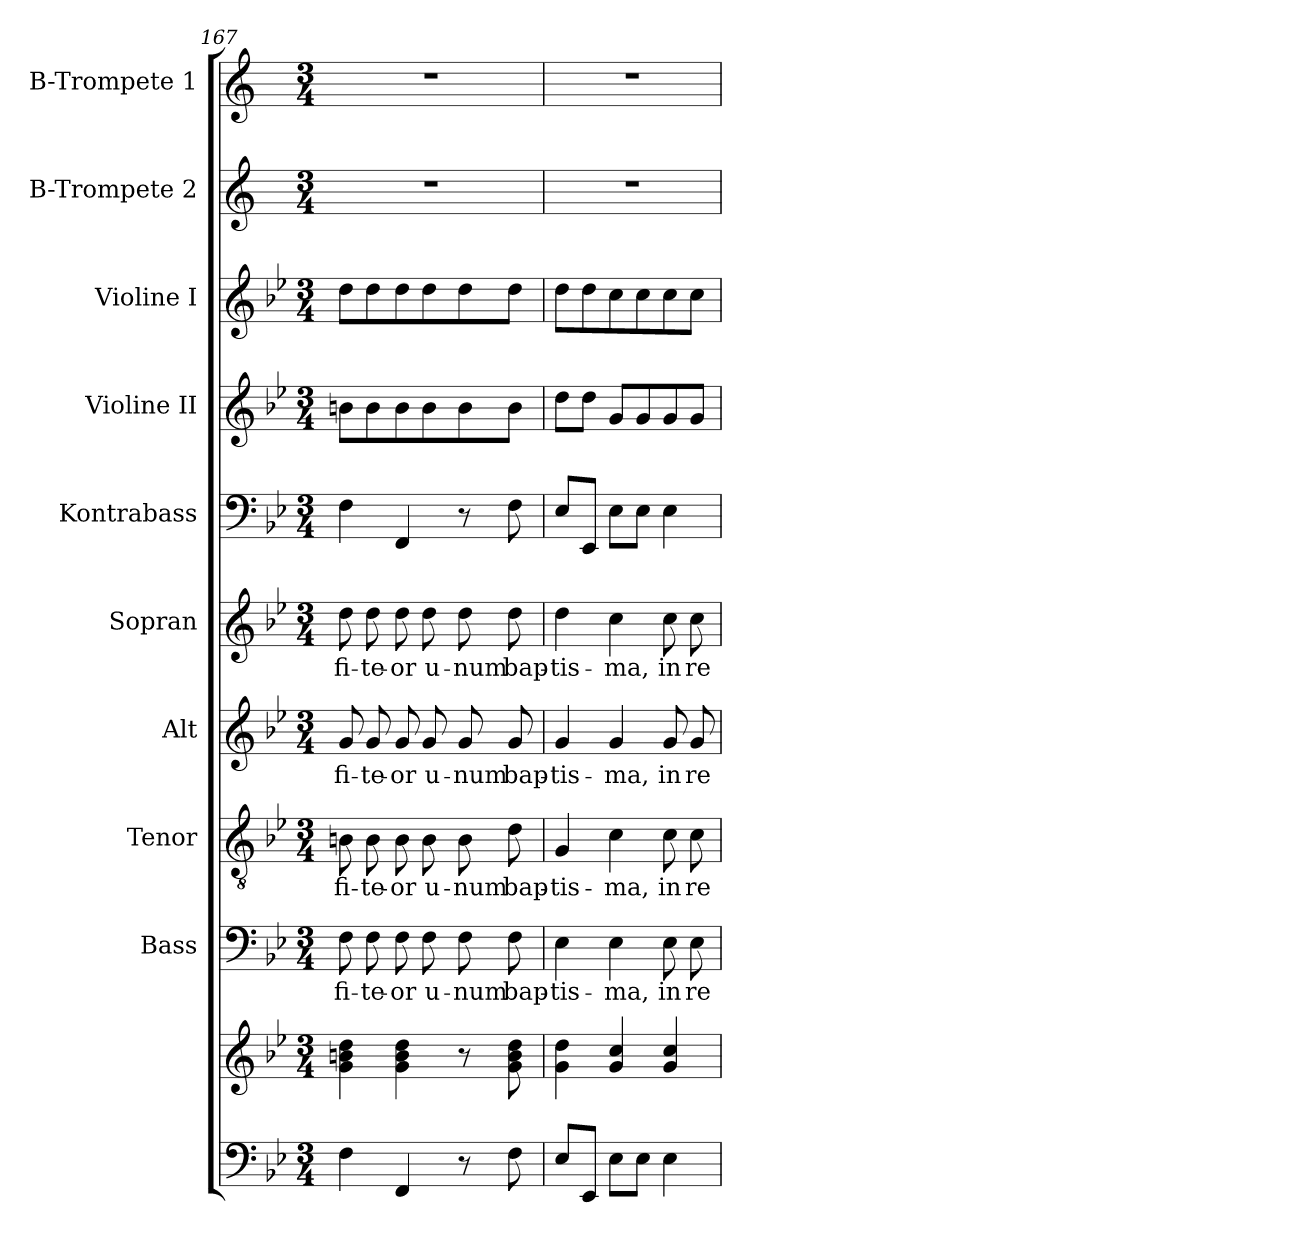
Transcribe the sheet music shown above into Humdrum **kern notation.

**kern	**kern	**kern	**text	**kern	**text	**kern	**text	**kern	**text	**kern	**kern	**kern	**kern	**kern
*part10	*part10	*part9	*part9	*part8	*part8	*part7	*part7	*part6	*part6	*part5	*part4	*part3	*part2	*part1
*staff11	*staff10	*staff9	*staff9	*staff8	*staff8	*staff7	*staff7	*staff6	*staff6	*staff5	*staff4	*staff3	*staff2	*staff1
*	*	*I"Bass	*	*I"Tenor	*	*I"Alt	*	*I"Sopran	*	*I"Kontrabass	*I"Violine II	*I"Violine I	*I"B-Trompete 2	*I"B-Trompete 1
*	*	*I'B.	*	*I'T.	*	*I'A.	*	*I'S.	*	*I'Kb.	*I'Vl. II	*I'Vl. I	*I'B Trp. 2	*I'B Trp. 1
*clefF4	*clefG2	*clefF4	*	*clefGv2	*	*clefG2	*	*clefG2	*	*clefF4	*clefG2	*clefG2	*clefG2	*clefG2
*	*	*	*	*	*	*	*	*	*	*ITrd7c12	*	*	*ITrd1c2	*ITrd1c2
*k[b-e-]	*k[b-e-]	*k[b-e-]	*	*k[b-e-]	*	*k[b-e-]	*	*k[b-e-]	*	*k[b-e-]	*k[b-e-]	*k[b-e-]	*k[b-e-]	*k[b-e-]
*B-:	*B-:	*B-:	*	*B-:	*	*B-:	*	*B-:	*	*B-:	*B-:	*B-:	*B-:	*B-:
*M3/4	*M3/4	*M3/4	*	*M3/4	*	*M3/4	*	*M3/4	*	*M3/4	*M3/4	*M3/4	*M3/4	*M3/4
=167	=167	=167	=167	=167	=167	=167	=167	=167	=167	=167	=167	=167	=167	=167
!	!	!	!LO:LY:b	!	!LO:LY:b	!	!LO:LY:b	!	!LO:LY:b	!	!	!	!	!
4F\	4g\ 4bn\ 4dd\	8F\	-fi-	8Bn\	-fi-	8g/	-fi-	8dd\	-fi-	4FF\	8bn\L	8dd\L	2.r	2.r
!	!	!	!LO:LY:b	!	!LO:LY:b	!	!LO:LY:b	!	!LO:LY:b	!	!	!	!	!
.	.	8F\	-te-	8B\	-te-	8g/	-te-	8dd\	-te-	.	8b\	8dd\	.	.
!	!	!	!LO:LY:b	!	!LO:LY:b	!	!LO:LY:b	!	!LO:LY:b	!	!	!	!	!
4FF/	4g\ 4b\ 4dd\	8F\	-or	8B\	-or	8g/	-or	8dd\	-or	4FFF/	8b\	8dd\	.	.
!	!	!	!LO:LY:b	!	!LO:LY:b	!	!LO:LY:b	!	!LO:LY:b	!	!	!	!	!
.	.	8F\	u-	8B\	u-	8g/	u-	8dd\	u-	.	8b\	8dd\	.	.
!	!	!	!LO:LY:b	!	!LO:LY:b	!	!LO:LY:b	!	!LO:LY:b	!	!	!	!	!
8r	8r	8F\	-num	8B\	-num	8g/	-num	8dd\	-num	8r	8b\	8dd\	.	.
!	!	!	!LO:LY:b	!	!LO:LY:b	!	!LO:LY:b	!	!LO:LY:b	!	!	!	!	!
8F\	8g\ 8b\ 8dd\	8F\	bap-	8d\	bap-	8g/	bap-	8dd\	bap-	8FF\	8b\J	8dd\J	.	.
=168	=168	=168	=168	=168	=168	=168	=168	=168	=168	=168	=168	=168	=168	=168
!	!	!	!LO:LY:b	!	!LO:LY:b	!	!LO:LY:b	!	!LO:LY:b	!	!	!	!	!
8E-/L	4g\ 4dd\	4E-\	-tis-	4G/	-tis-	4g/	-tis-	4dd\	-tis-	8EE-/L	8dd\L	8dd\L	2.r	2.r
8EE-/J	.	.	.	.	.	.	.	.	.	8EEE-/J	8dd\J	8dd\	.	.
!	!	!	!LO:LY:b	!	!LO:LY:b	!	!LO:LY:b	!	!LO:LY:b	!	!	!	!	!
8E-\L	4g/ 4cc/	4E-\	-ma,	4c\	-ma,	4g/	-ma,	4cc\	-ma,	8EE-\L	8g/L	8cc\	.	.
8E-\J	.	.	.	.	.	.	.	.	.	8EE-\J	8g/	8cc\	.	.
!	!	!	!LO:LY:b	!	!LO:LY:b	!	!LO:LY:b	!	!LO:LY:b	!	!	!	!	!
4E-\	4g/ 4cc/	8E-\	in	8c\	in	8g/	in	8cc\	in	4EE-\	8g/	8cc\	.	.
!	!	!	!LO:LY:b	!	!LO:LY:b	!	!LO:LY:b	!	!LO:LY:b	!	!	!	!	!
.	.	8E-\	re-	8c\	re-	8g/	re-	8cc\	re-	.	8g/J	8cc\J	.	.
=	=	=	=	=	=	=	=	=	=	=	=	=	=	=
*-	*-	*-	*-	*-	*-	*-	*-	*-	*-	*-	*-	*-	*-	*-
